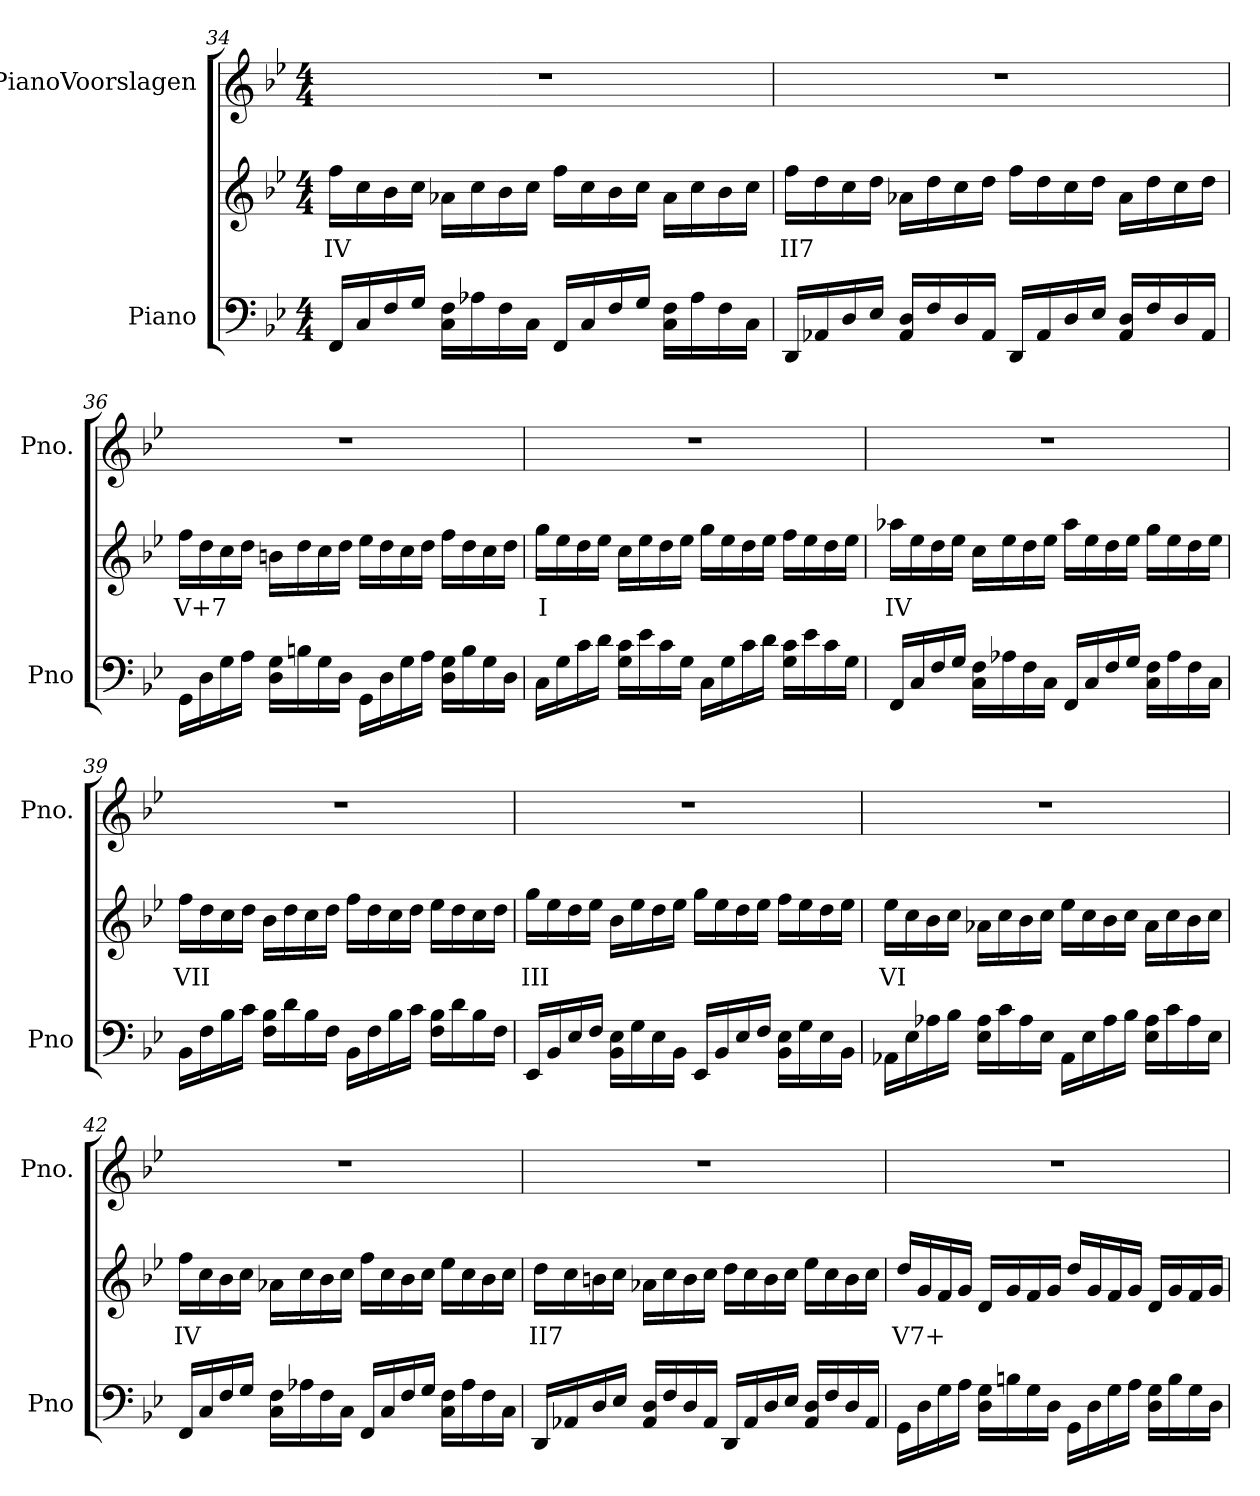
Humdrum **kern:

**kern	**kern	**text	**kern
*part2	*part2	*part2	*part1
*staff3	*staff2	*staff2	*staff1
*I"Piano	*	*	*I"PianoVoorslagen
*I'Pno	*	*	*I'Pno.
*clefF4	*clefG2	*	*clefG2
*k[b-e-]	*k[b-e-]	*	*k[b-e-]
*M4/4	*M4/4	*	*M4/4
=34	=34	=34	=34
!	!	!LO:LY:b	!
16FF/LL	16ff\LL	IV	1r
16C/	16cc\	.	.
16F/	16b-\	.	.
16G/JJ	16cc\JJ	.	.
16C\ 16F\LL	16a-X\LL	.	.
16A-X\	16cc\	.	.
16F\	16b-\	.	.
16C\JJ	16cc\JJ	.	.
16FF/LL	16ff\LL	.	.
16C/	16cc\	.	.
16F/	16b-\	.	.
16G/JJ	16cc\JJ	.	.
16C\ 16F\LL	16a-\LL	.	.
16A-\	16cc\	.	.
16F\	16b-\	.	.
16C\JJ	16cc\JJ	.	.
!!LO:LB:g=z
=35	=35	=35	=35
!	!	!LO:LY:b	!
16DD/LL	16ff\LL	II7	1r
16AA-X/	16dd\	.	.
16D/	16cc\	.	.
16E-/JJ	16dd\JJ	.	.
16AA-/ 16D/LL	16a-X\LL	.	.
16F/	16dd\	.	.
16D/	16cc\	.	.
16AA-/JJ	16dd\JJ	.	.
16DD/LL	16ff\LL	.	.
16AA-/	16dd\	.	.
16D/	16cc\	.	.
16E-/JJ	16dd\JJ	.	.
16AA-/ 16D/LL	16a-\LL	.	.
16F/	16dd\	.	.
16D/	16cc\	.	.
16AA-/JJ	16dd\JJ	.	.
!!LO:LB:g=z
=36	=36	=36	=36
!	!	!LO:LY:b	!
16GG\LL	16ff\LL	V+7	1r
16D\	16dd\	.	.
16G\	16cc\	.	.
16A\JJ	16dd\JJ	.	.
16D\ 16G\LL	16bn\LL	.	.
16Bn\	16dd\	.	.
16G\	16cc\	.	.
16D\JJ	16dd\JJ	.	.
16GG\LL	16ee-\LL	.	.
16D\	16dd\	.	.
16G\	16cc\	.	.
16A\JJ	16dd\JJ	.	.
16D\ 16G\LL	16ff\LL	.	.
16B\	16dd\	.	.
16G\	16cc\	.	.
16D\JJ	16dd\JJ	.	.
=37	=37	=37	=37
!	!	!LO:LY:b	!
16C\LL	16gg\LL	I	1r
16G\	16ee-\	.	.
16c\	16dd\	.	.
16d\JJ	16ee-\JJ	.	.
16G\ 16c\LL	16cc\LL	.	.
16e-\	16ee-\	.	.
16c\	16dd\	.	.
16G\JJ	16ee-\JJ	.	.
16C\LL	16gg\LL	.	.
16G\	16ee-\	.	.
16c\	16dd\	.	.
16d\JJ	16ee-\JJ	.	.
16G\ 16c\LL	16ff\LL	.	.
16e-\	16ee-\	.	.
16c\	16dd\	.	.
16G\JJ	16ee-\JJ	.	.
!!LO:PB:g=z
=38	=38	=38	=38
!	!	!LO:LY:b	!
16FF/LL	16aa-X\LL	IV	1r
16C/	16ee-\	.	.
16F/	16dd\	.	.
16G/JJ	16ee-\JJ	.	.
16C\ 16F\LL	16cc\LL	.	.
16A-X\	16ee-\	.	.
16F\	16dd\	.	.
16C\JJ	16ee-\JJ	.	.
16FF/LL	16aa-\LL	.	.
16C/	16ee-\	.	.
16F/	16dd\	.	.
16G/JJ	16ee-\JJ	.	.
16C\ 16F\LL	16gg\LL	.	.
16A-\	16ee-\	.	.
16F\	16dd\	.	.
16C\JJ	16ee-\JJ	.	.
!!LO:LB:g=z
=39	=39	=39	=39
!	!	!LO:LY:b	!
16BB-\LL	16ff\LL	VII	1r
16F\	16dd\	.	.
16B-\	16cc\	.	.
16c\JJ	16dd\JJ	.	.
16F\ 16B-\LL	16b-\LL	.	.
16d\	16dd\	.	.
16B-\	16cc\	.	.
16F\JJ	16dd\JJ	.	.
16BB-\LL	16ff\LL	.	.
16F\	16dd\	.	.
16B-\	16cc\	.	.
16c\JJ	16dd\JJ	.	.
16F\ 16B-\LL	16ee-\LL	.	.
16d\	16dd\	.	.
16B-\	16cc\	.	.
16F\JJ	16dd\JJ	.	.
=40	=40	=40	=40
!	!	!LO:LY:b	!
16EE-/LL	16gg\LL	III	1r
16BB-/	16ee-\	.	.
16E-/	16dd\	.	.
16F/JJ	16ee-\JJ	.	.
16BB-\ 16E-\LL	16b-\LL	.	.
16G\	16ee-\	.	.
16E-\	16dd\	.	.
16BB-\JJ	16ee-\JJ	.	.
16EE-/LL	16gg\LL	.	.
16BB-/	16ee-\	.	.
16E-/	16dd\	.	.
16F/JJ	16ee-\JJ	.	.
16BB-\ 16E-\LL	16ff\LL	.	.
16G\	16ee-\	.	.
16E-\	16dd\	.	.
16BB-\JJ	16ee-\JJ	.	.
=41	=41	=41	=41
!	!	!LO:LY:b	!
16AA-X\LL	16ee-\LL	VI	1r
16E-\	16cc\	.	.
16A-X\	16b-\	.	.
16B-\JJ	16cc\JJ	.	.
16E-\ 16A-\LL	16a-X\LL	.	.
16c\	16cc\	.	.
16A-\	16b-\	.	.
16E-\JJ	16cc\JJ	.	.
16AA-\LL	16ee-\LL	.	.
16E-\	16cc\	.	.
16A-\	16b-\	.	.
16B-\JJ	16cc\JJ	.	.
16E-\ 16A-\LL	16a-\LL	.	.
16c\	16cc\	.	.
16A-\	16b-\	.	.
16E-\JJ	16cc\JJ	.	.
!!LO:LB:g=z
=42	=42	=42	=42
!	!	!LO:LY:b	!
16FF/LL	16ff\LL	IV	1r
16C/	16cc\	.	.
16F/	16b-\	.	.
16G/JJ	16cc\JJ	.	.
16C\ 16F\LL	16a-X\LL	.	.
16A-X\	16cc\	.	.
16F\	16b-\	.	.
16C\JJ	16cc\JJ	.	.
16FF/LL	16ff\LL	.	.
16C/	16cc\	.	.
16F/	16b-\	.	.
16G/JJ	16cc\JJ	.	.
16C\ 16F\LL	16ee-\LL	.	.
16A-\	16cc\	.	.
16F\	16b-\	.	.
16C\JJ	16cc\JJ	.	.
=43	=43	=43	=43
!	!	!LO:LY:b	!
16DD/LL	16dd\LL	II7	1r
16AA-X/	16cc\	.	.
16D/	16bn\	.	.
16E-/JJ	16cc\JJ	.	.
16AA-/ 16D/LL	16a-X\LL	.	.
16F/	16cc\	.	.
16D/	16b\	.	.
16AA-/JJ	16cc\JJ	.	.
16DD/LL	16dd\LL	.	.
16AA-/	16cc\	.	.
16D/	16b\	.	.
16E-/JJ	16cc\JJ	.	.
16AA-/ 16D/LL	16ee-\LL	.	.
16F/	16cc\	.	.
16D/	16b\	.	.
16AA-/JJ	16cc\JJ	.	.
=44	=44	=44	=44
!	!	!LO:LY:b	!
16GG\LL	16dd/LL	V7+	1r
16D\	16g/	.	.
16G\	16f/	.	.
16A\JJ	16g/JJ	.	.
16D\ 16G\LL	16d/LL	.	.
16Bn\	16g/	.	.
16G\	16f/	.	.
16D\JJ	16g/JJ	.	.
16GG\LL	16dd/LL	.	.
16D\	16g/	.	.
16G\	16f/	.	.
16A\JJ	16g/JJ	.	.
16D\ 16G\LL	16d/LL	.	.
16B\	16g/	.	.
16G\	16f/	.	.
16D\JJ	16g/JJ	.	.
=	=	=	=
*-	*-	*-	*-
